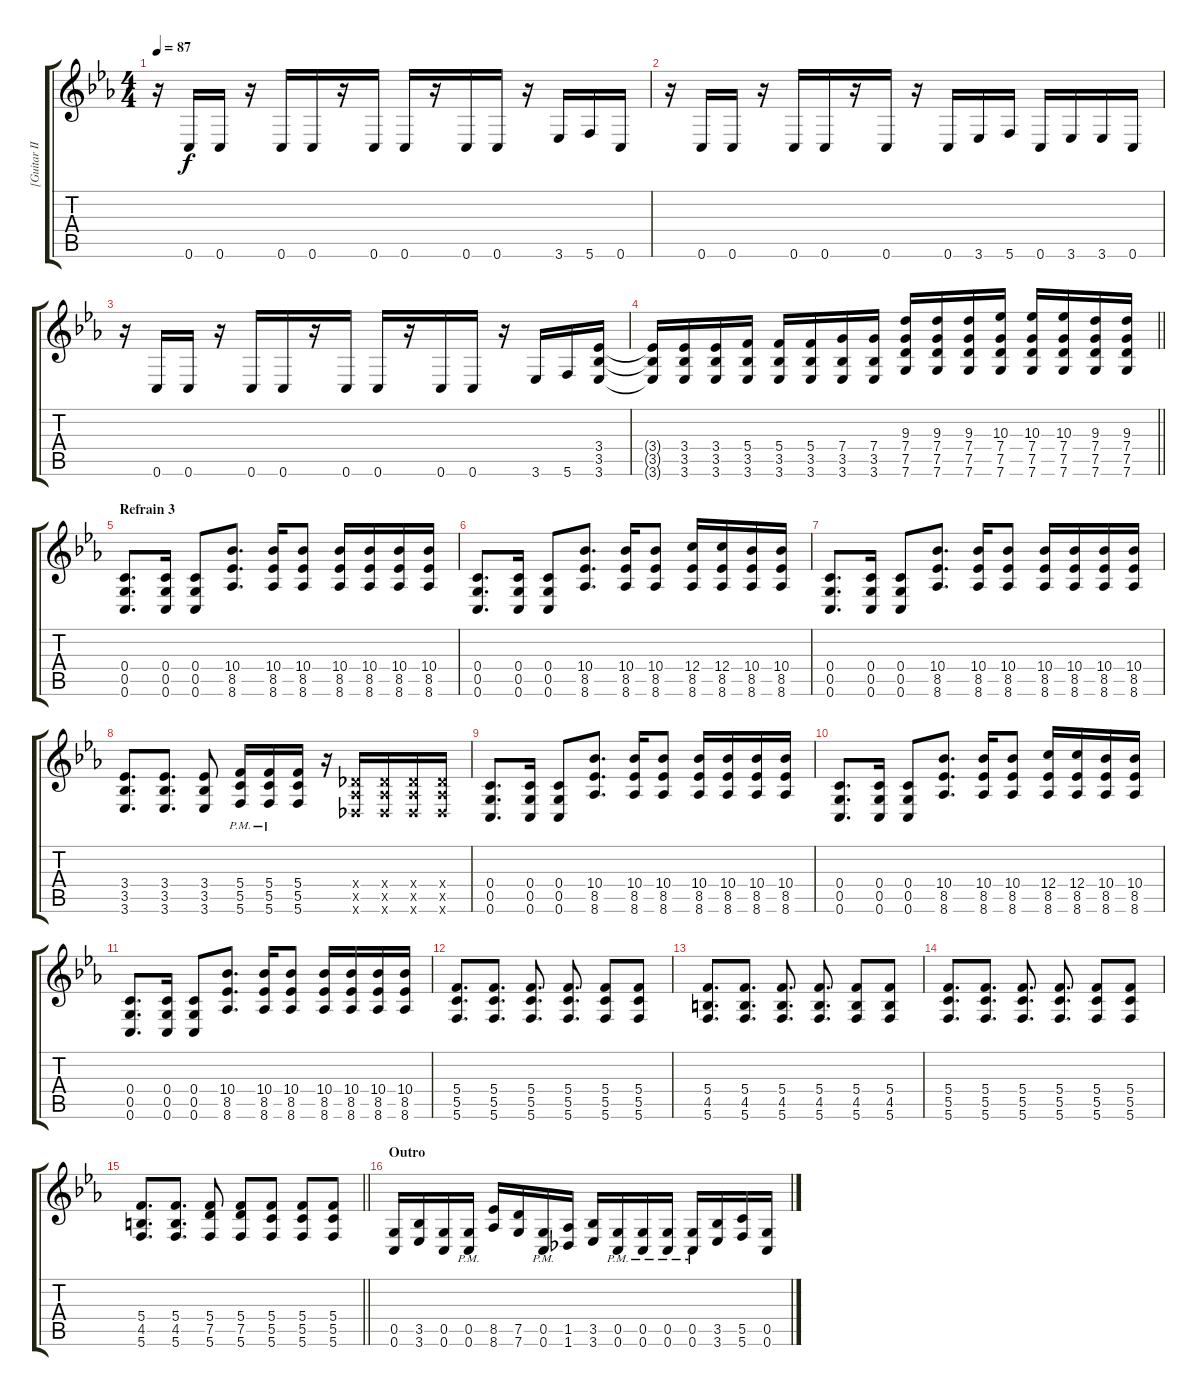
\track ("[Guitar II]" "[Guitar II") {instrument distortionguitar}
\staff {score tabs}
\tuning (D4 A3 F3 C3 G2 C2) {hide}
\ts (4 4)
\tempo 87
\clef g2
\ks cminor
r.16{dy f} 0.6.16 0.6.16 r.16 0.6.16 0.6.16 r.16 0.6.16 0.6.16 r.16 0.6.16 0.6.16 r.16 3.6.16 5.6.16 0.6.16 |
r.16 0.6.16 0.6.16 r.16 0.6.16 0.6.16 r.16 0.6.16 r.16 0.6.16 3.6.16 5.6.16 0.6.16 3.6.16 3.6.16 0.6.16 |
r.16 0.6.16 0.6.16 r.16 0.6.16 0.6.16 r.16 0.6.16 0.6.16 r.16 0.6.16 0.6.16 r.16 3.6.16 5.6.16 (3.4 3.5 3.6).16 |
\barLineRight lightlight
(3.4{t} 3.5{t} 3.6{t}).16 (3.4 3.5 3.6).16 (3.4 3.5 3.6).16 (5.4 3.5 3.6).16 (5.4 3.5 3.6).16 (5.4 3.5 3.6).16 (7.4 3.5 3.6).16 (7.4 3.5 3.6).16 (9.3 7.4 7.5 7.6).16 (9.3 7.4 7.5 7.6).16 (9.3 7.4 7.5 7.6).16 (10.3 7.4 7.5 7.6).16 (10.3 7.4 7.5 7.6).16 (10.3 7.4 7.5 7.6).16 (9.3 7.4 7.5 7.6).16 (9.3 7.4 7.5 7.6).16 |
\section ("" "Refrain 3")
(0.4 0.5 0.6).8{d} (0.4 0.5 0.6).16 (0.4 0.5 0.6).8 (10.4 8.5 8.6).8{d} (10.4 8.5 8.6).16 (10.4 8.5 8.6).8 (10.4 8.5 8.6).16 (10.4 8.5 8.6).16 (10.4 8.5 8.6).16 (10.4 8.5 8.6).16 |
(0.4 0.5 0.6).8{d} (0.4 0.5 0.6).16 (0.4 0.5 0.6).8 (10.4 8.5 8.6).8{d} (10.4 8.5 8.6).16 (10.4 8.5 8.6).8 (12.4 8.5 8.6).16 (12.4 8.5 8.6).16 (10.4 8.5 8.6).16 (10.4 8.5 8.6).16 |
(0.4 0.5 0.6).8{d} (0.4 0.5 0.6).16 (0.4 0.5 0.6).8 (10.4 8.5 8.6).8{d} (10.4 8.5 8.6).16 (10.4 8.5 8.6).8 (10.4 8.5 8.6).16 (10.4 8.5 8.6).16 (10.4 8.5 8.6).16 (10.4 8.5 8.6).16 |
(3.4 3.5 3.6).8{d} (3.4 3.5 3.6).8{d} (3.4 3.5 3.6).8 (5.4{pm} 5.5{pm} 5.6{pm}).16 (5.4{pm} 5.5{pm} 5.6{pm}).16 (5.4 5.5 5.6).16 r.16 (1.4{x} 1.5{x} 1.6{x}).16 (1.4{x} 1.5{x} 1.6{x}).16 (1.4{x} 1.5{x} 1.6{x}).16 (1.4{x} 1.5{x} 1.6{x}).16 |
(0.4 0.5 0.6).8{d} (0.4 0.5 0.6).16 (0.4 0.5 0.6).8 (10.4 8.5 8.6).8{d} (10.4 8.5 8.6).16 (10.4 8.5 8.6).8 (10.4 8.5 8.6).16 (10.4 8.5 8.6).16 (10.4 8.5 8.6).16 (10.4 8.5 8.6).16 |
(0.4 0.5 0.6).8{d} (0.4 0.5 0.6).16 (0.4 0.5 0.6).8 (10.4 8.5 8.6).8{d} (10.4 8.5 8.6).16 (10.4 8.5 8.6).8 (12.4 8.5 8.6).16 (12.4 8.5 8.6).16 (10.4 8.5 8.6).16 (10.4 8.5 8.6).16 |
(0.4 0.5 0.6).8{d} (0.4 0.5 0.6).16 (0.4 0.5 0.6).8 (10.4 8.5 8.6).8{d} (10.4 8.5 8.6).16 (10.4 8.5 8.6).8 (10.4 8.5 8.6).16 (10.4 8.5 8.6).16 (10.4 8.5 8.6).16 (10.4 8.5 8.6).16 |
(5.4 5.5 5.6).8{d} (5.4 5.5 5.6).8{d} (5.4 5.5 5.6).8{d} (5.4 5.5 5.6).8{d} (5.4 5.5 5.6).8 (5.4 5.5 5.6).8 |
(5.4 4.5 5.6).8{d} (5.4 4.5 5.6).8{d} (5.4 4.5 5.6).8{d} (5.4 4.5 5.6).8{d} (5.4 4.5 5.6).8 (5.4 4.5 5.6).8 |
(5.4 5.5 5.6).8{d} (5.4 5.5 5.6).8{d} (5.4 5.5 5.6).8{d} (5.4 5.5 5.6).8{d} (5.4 5.5 5.6).8 (5.4 5.5 5.6).8 |
\barLineRight lightlight
(5.4 4.5 5.6).8{d} (5.4 4.5 5.6).8{d} (5.4 7.5 5.6).8 (5.4 7.5 5.6).8 (5.4 5.5 5.6).8 (5.4 5.5 5.6).8 (5.4 5.5 5.6).8 |
\section ("" "Outro")
(0.5 0.6).16 (3.5 3.6).16 (0.5 0.6).16 (0.5{pm} 0.6{pm}).16 (8.5 8.6).16 (7.5 7.6).16 (0.5{pm} 0.6{pm}).16 (1.5 1.6).16 (3.5 3.6).16 (0.5{pm} 0.6{pm}).16 (0.5{pm} 0.6{pm}).16 (0.5{pm} 0.6{pm}).16 (0.5{pm} 0.6{pm}).16 (3.5 3.6).16 (5.5 5.6).16 (0.5 0.6).16
